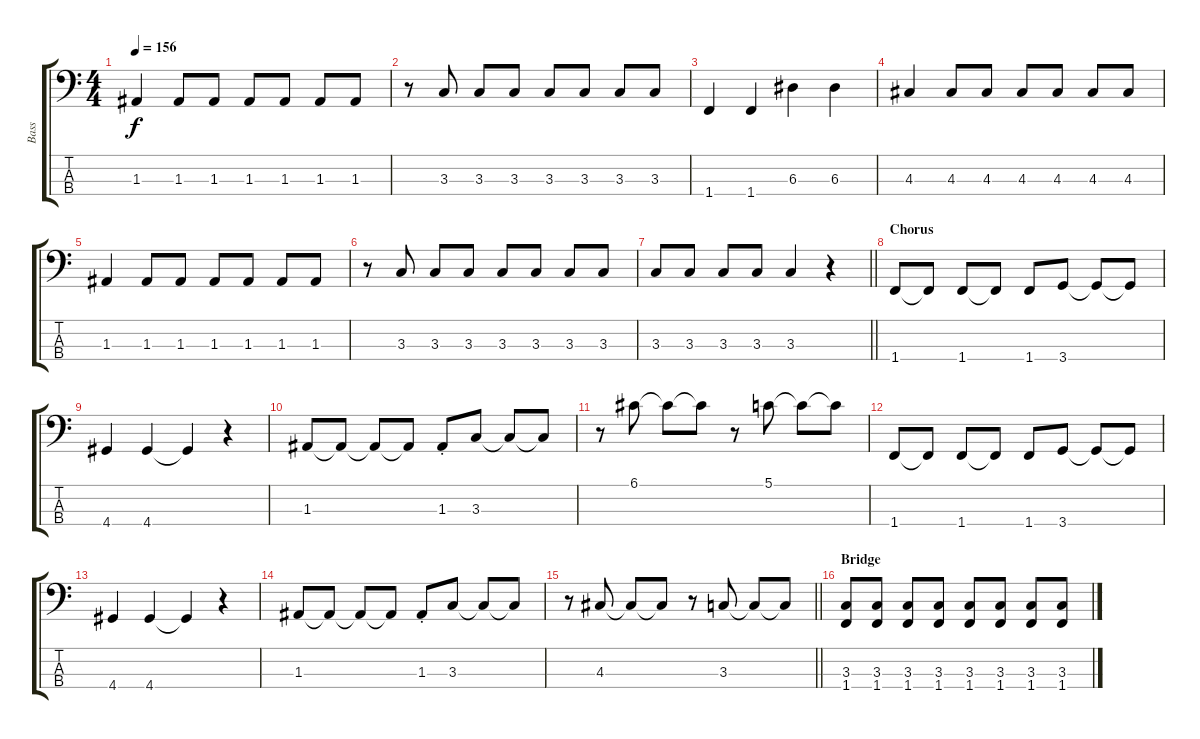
\track ("Bass" "Bass") {instrument electricbasspick}
\staff {score tabs}
\tuning (G2 D2 A1 E1) {hide}
\ts (4 4)
\tempo 156
\clef f4
\ks c
1.3.4{dy f} 1.3.8 1.3.8 1.3.8 1.3.8 1.3.8 1.3.8 |
r.8 3.3.8 3.3.8 3.3.8 3.3.8 3.3.8 3.3.8 3.3.8 |
1.4.4 1.4.4 6.3.4 6.3.4 |
4.3.4 4.3.8 4.3.8 4.3.8 4.3.8 4.3.8 4.3.8 |
1.3.4 1.3.8 1.3.8 1.3.8 1.3.8 1.3.8 1.3.8 |
r.8 3.3.8 3.3.8 3.3.8 3.3.8 3.3.8 3.3.8 3.3.8 |
\barLineRight lightlight
3.3.8 3.3.8 3.3.8 3.3.8 3.3.4 r.4 |
\section ("" "Chorus")
1.4.8 1.4{t}.8 1.4.8 1.4{t}.8 1.4.8 3.4.8 3.4{t}.8 3.4{t}.8 |
4.4.4 4.4.4 4.4{t}.4 r.4 |
1.3.8 1.3{t}.8 1.3{t}.8 1.3{t}.8 1.3{st}.8 3.3.8 3.3{t}.8 3.3{t}.8 |
r.8 6.1.8 6.1{t}.8 6.1{t}.8 r.8 5.1.8 5.1{t}.8 5.1{t}.8 |
1.4.8 1.4{t}.8 1.4.8 1.4{t}.8 1.4.8 3.4.8 3.4{t}.8 3.4{t}.8 |
4.4.4 4.4.4 4.4{t}.4 r.4 |
1.3.8 1.3{t}.8 1.3{t}.8 1.3{t}.8 1.3{st}.8 3.3.8 3.3{t}.8 3.3{t}.8 |
\barLineRight lightlight
r.8 4.3.8 4.3{t}.8 4.3{t}.8 r.8 3.3.8 3.3{t}.8 3.3{t}.8 |
\section ("" "Bridge")
(3.3 1.4).8 (3.3 1.4).8 (3.3 1.4).8 (3.3 1.4).8 (3.3 1.4).8 (3.3 1.4).8 (3.3 1.4).8 (3.3 1.4).8
